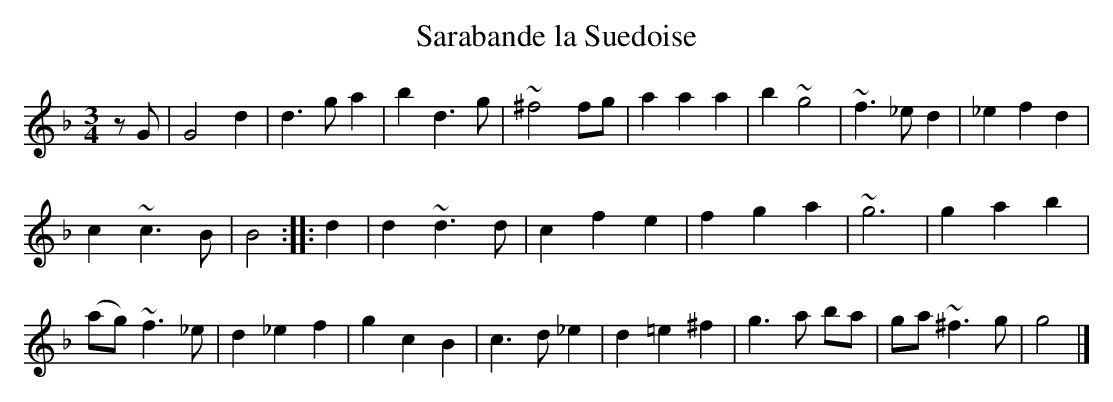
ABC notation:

X:1
T:Sarabande la Suedoise
M:3/4
K:Gdor
zG|G4d2|d3ga2|b2d3g|~^f4fg|a2a2a2|b2~g4|~f3_ed2|_e2f2d2|
c2~c3B|B4:||:d2|d2~d3d|c2f2e2|f2g2a2|~g6|g2a2b2|
(ag)~f3_e|d2_e2f2|g2c2B2|c3d_e2|d2=e2^f2|g3a ba|ga~^f3g|g4|]
